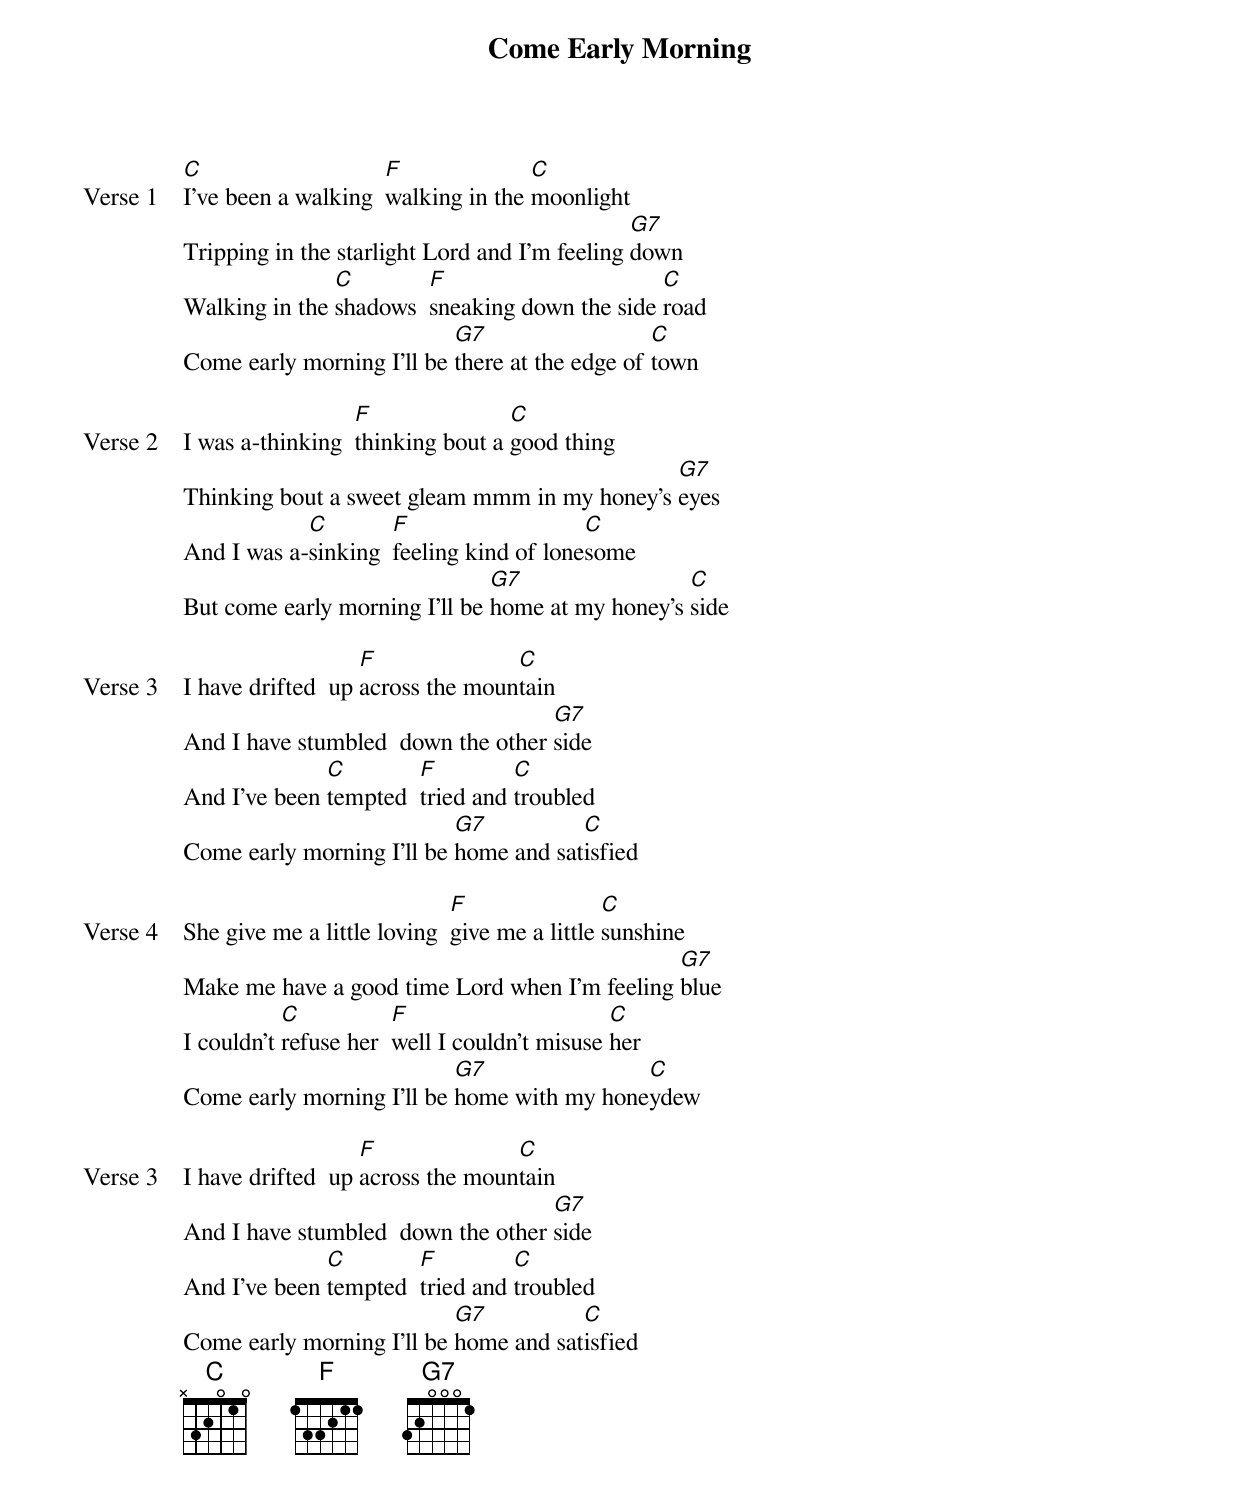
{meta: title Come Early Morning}
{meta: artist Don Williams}
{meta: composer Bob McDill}
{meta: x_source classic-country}
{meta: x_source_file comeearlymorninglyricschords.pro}
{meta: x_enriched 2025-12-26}

{start_of_verse: Verse 1}
[C]I've been a walking  [F]walking in the [C]moonlight
Tripping in the starlight Lord and I'm feeling [G7]down
Walking in the [C]shadows  [F]sneaking down the side [C]road
Come early morning I'll be [G7]there at the edge of [C]town
{end_of_verse}

{start_of_verse: Verse 2}
I was a-thinking  [F]thinking bout a [C]good thing
Thinking bout a sweet gleam mmm in my honey's [G7]eyes
And I was a-[C]sinking  [F]feeling kind of lone[C]some
But come early morning I'll be [G7]home at my honey's [C]side
{end_of_verse}

{start_of_verse: Verse 3}
I have drifted  up [F]across the moun[C]tain
And I have stumbled  down the other [G7]side
And I've been [C]tempted  [F]tried and [C]troubled
Come early morning I'll be [G7]home and sat[C]isfied
{end_of_verse}

{start_of_verse: Verse 4}
She give me a little loving  [F]give me a little [C]sunshine
Make me have a good time Lord when I'm feeling [G7]blue
I couldn't [C]refuse her  [F]well I couldn't misuse [C]her
Come early morning I'll be [G7]home with my hone[C]ydew
{end_of_verse}

{start_of_verse: Verse 3}
I have drifted  up [F]across the moun[C]tain
And I have stumbled  down the other [G7]side
And I've been [C]tempted  [F]tried and [C]troubled
Come early morning I'll be [G7]home and sat[C]isfied
{end_of_verse}
